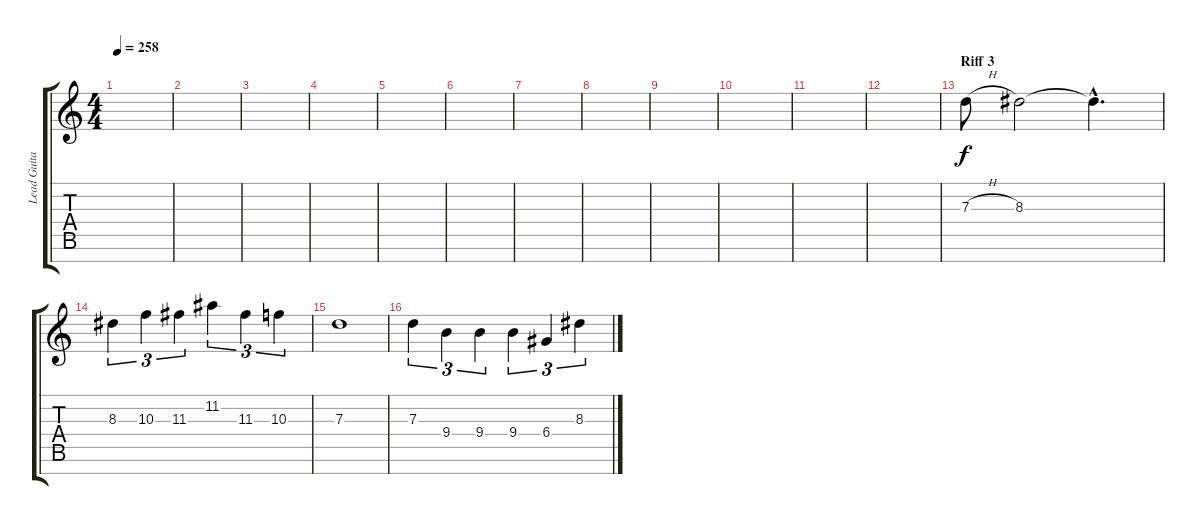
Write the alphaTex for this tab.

\track ("Lead Guitar" "Lead Guita") {instrument distortionguitar}
\staff {score tabs}
\tuning (E4 B3 G3 D3 A2 E2 B1) {hide}
\ts (4 4)
\tempo 258
\clef g2
\ks c
|
|
|
|
|
|
|
|
|
|
|
|
\section ("" "Riff 3")
7.3{h}.8 8.3.2 8.3{hac t}.4{d} |
8.3.4{tu (3 2)} 10.3.4{tu (3 2)} 11.3.4{tu (3 2)} 11.2.4{tu (3 2)} 11.3.4{tu (3 2)} 10.3.4{tu (3 2)} |
7.3.1 |
7.3.4{tu (3 2)} 9.4.4{tu (3 2)} 9.4.4{tu (3 2)} 9.4.4{tu (3 2)} 6.4.4{tu (3 2)} 8.3.4{tu (3 2)}
